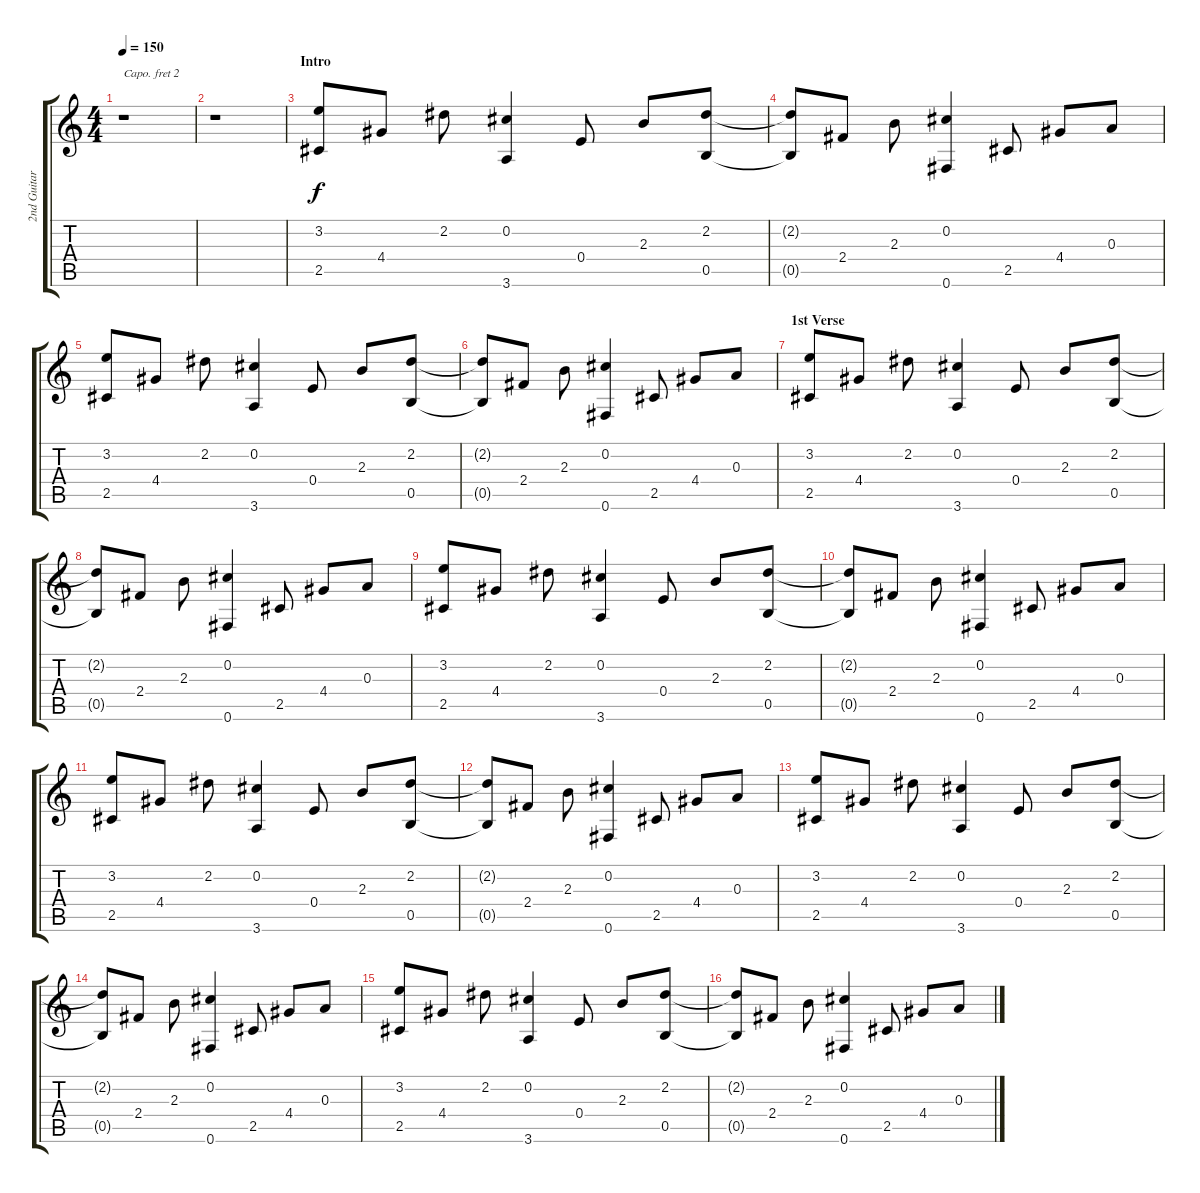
\track ("2nd Guitar" "2nd Guitar") {instrument electricguitarjazz}
\staff {score tabs}
\capo 2
\tuning (E4 B3 G3 D3 A2 E2) {hide}
\ts (4 4)
\tempo 150
\clef g2
\ks c
r.1{dy f instrument electricguitarjazz} |
r.1 |
\section ("" "Intro")
(3.2 2.5).8 4.4.8 2.2.8 (0.2 3.6).4 0.4.8 2.3.8 (2.2 0.5).8 |
(2.2{t} 0.5{t}).8 2.4.8 2.3.8 (0.2 0.6).4 2.5.8 4.4.8 0.3.8 |
(3.2 2.5).8 4.4.8 2.2.8 (0.2 3.6).4 0.4.8 2.3.8 (2.2 0.5).8 |
(2.2{t} 0.5{t}).8 2.4.8 2.3.8 (0.2 0.6).4 2.5.8 4.4.8 0.3.8 |
\section ("" "1st Verse")
(3.2 2.5).8 4.4.8 2.2.8 (0.2 3.6).4 0.4.8 2.3.8 (2.2 0.5).8 |
(2.2{t} 0.5{t}).8 2.4.8 2.3.8 (0.2 0.6).4 2.5.8 4.4.8 0.3.8 |
(3.2 2.5).8 4.4.8 2.2.8 (0.2 3.6).4 0.4.8 2.3.8 (2.2 0.5).8 |
(2.2{t} 0.5{t}).8 2.4.8 2.3.8 (0.2 0.6).4 2.5.8 4.4.8 0.3.8 |
(3.2 2.5).8 4.4.8 2.2.8 (0.2 3.6).4 0.4.8 2.3.8 (2.2 0.5).8 |
(2.2{t} 0.5{t}).8 2.4.8 2.3.8 (0.2 0.6).4 2.5.8 4.4.8 0.3.8 |
(3.2 2.5).8 4.4.8 2.2.8 (0.2 3.6).4 0.4.8 2.3.8 (2.2 0.5).8 |
(2.2{t} 0.5{t}).8 2.4.8 2.3.8 (0.2 0.6).4 2.5.8 4.4.8 0.3.8 |
(3.2 2.5).8 4.4.8 2.2.8 (0.2 3.6).4 0.4.8 2.3.8 (2.2 0.5).8 |
(2.2{t} 0.5{t}).8 2.4.8 2.3.8 (0.2 0.6).4 2.5.8 4.4.8 0.3.8
